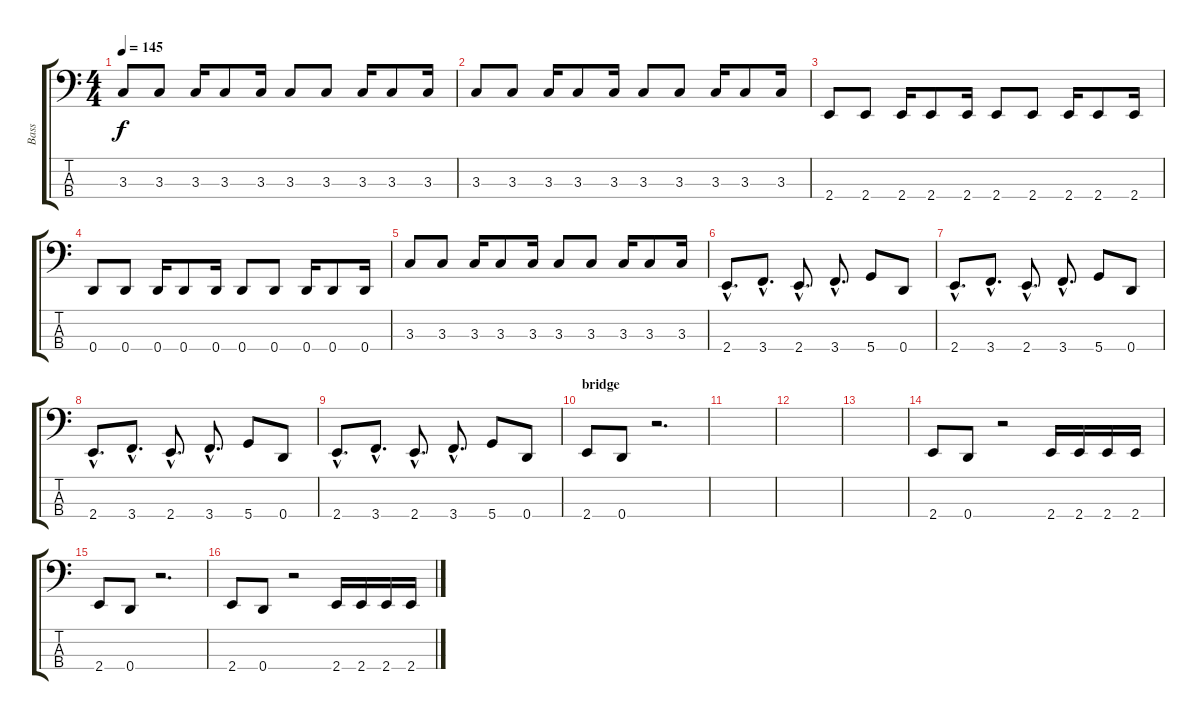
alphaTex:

\track ("Bass" "Bass") {instrument electricbasspick}
\staff {score tabs}
\tuning (G2 D2 A1 D1) {hide}
\ts (4 4)
\tempo 145
\clef f4
\ks c
3.3.8{dy f} 3.3.8 3.3.16 3.3.8 3.3.16 3.3.8 3.3.8 3.3.16 3.3.8 3.3.16 |
3.3.8 3.3.8 3.3.16 3.3.8 3.3.16 3.3.8 3.3.8 3.3.16 3.3.8 3.3.16 |
2.4.8 2.4.8 2.4.16 2.4.8 2.4.16 2.4.8 2.4.8 2.4.16 2.4.8 2.4.16 |
0.4.8 0.4.8 0.4.16 0.4.8 0.4.16 0.4.8 0.4.8 0.4.16 0.4.8 0.4.16 |
3.3.8 3.3.8 3.3.16 3.3.8 3.3.16 3.3.8 3.3.8 3.3.16 3.3.8 3.3.16 |
2.4{hac}.8{d} 3.4{hac}.8{d} 2.4{hac}.8{d} 3.4{hac}.8{d} 5.4.8 0.4.8 |
2.4{hac}.8{d} 3.4{hac}.8{d} 2.4{hac}.8{d} 3.4{hac}.8{d} 5.4.8 0.4.8 |
2.4{hac}.8{d} 3.4{hac}.8{d} 2.4{hac}.8{d} 3.4{hac}.8{d} 5.4.8 0.4.8 |
2.4{hac}.8{d} 3.4{hac}.8{d} 2.4{hac}.8{d} 3.4{hac}.8{d} 5.4.8 0.4.8 |
\section ("" "bridge")
2.4.8 0.4.8 r.2{d} |
|
|
|
2.4.8 0.4.8 r.2 2.4.16 2.4.16 2.4.16 2.4.16 |
2.4.8 0.4.8 r.2{d} |
2.4.8 0.4.8 r.2 2.4.16 2.4.16 2.4.16 2.4.16
